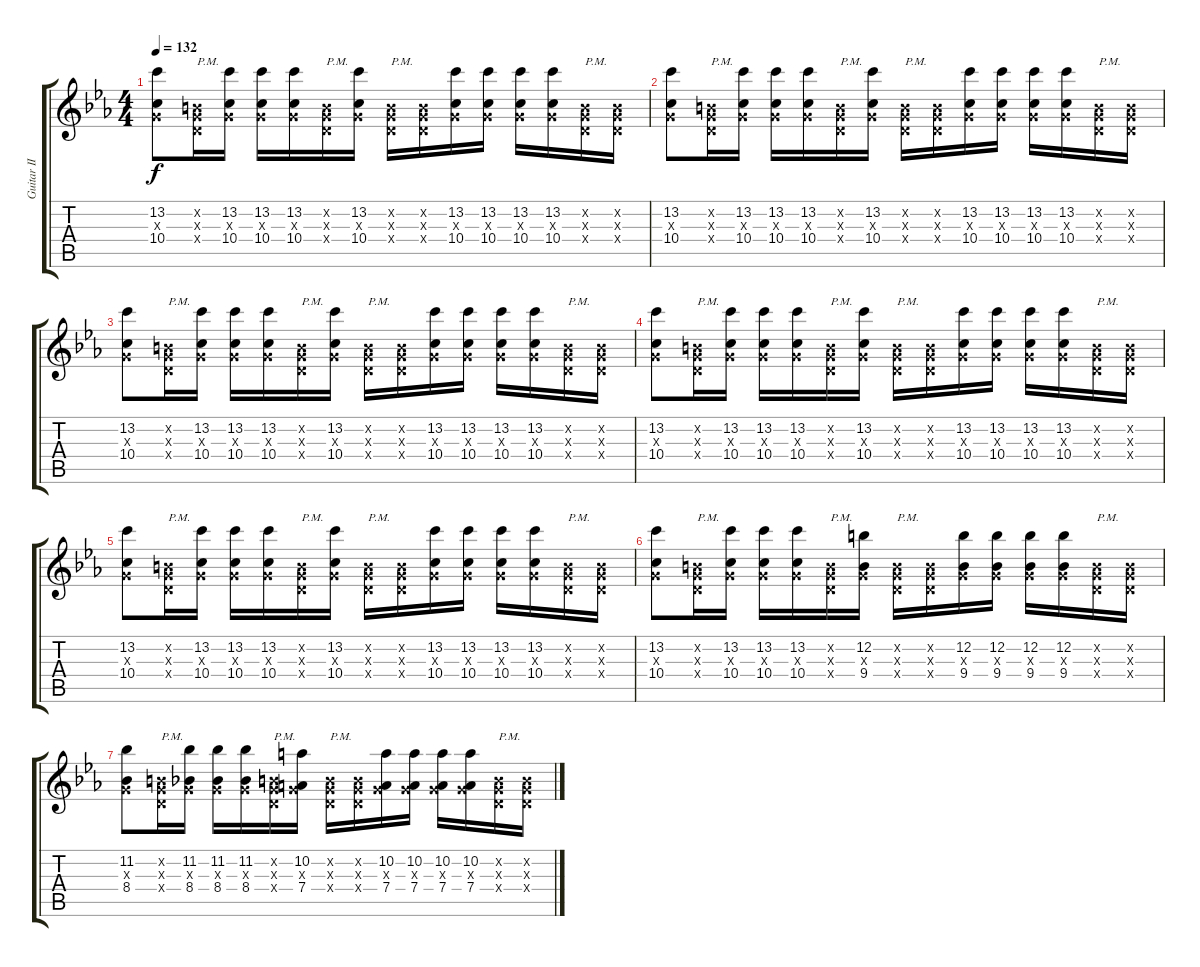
\track ("Guitar II" "Guitar II") {instrument distortionguitar}
\staff {score tabs}
\tuning (E4 B3 G3 D3 A2 E2) {hide}
\ts (4 4)
\tempo 132
\clef g2
\ks eb
(13.2 0.3{x} 10.4).8{dy f} (0.2{x} 0.3{x} 0.4{x}).16{txt "P.M."} (13.2 0.3{x} 10.4).16 (13.2 0.3{x} 10.4).16 (13.2 0.3{x} 10.4).16 (0.2{x} 0.3{x} 0.4{x}).16{txt "P.M."} (13.2 0.3{x} 10.4).16 (0.2{x} 0.3{x} 0.4{x}).16{txt "P.M."} (0.2{x} 0.3{x} 0.4{x}).16 (13.2 0.3{x} 10.4).16 (13.2 0.3{x} 10.4).16 (13.2 0.3{x} 10.4).16 (13.2 0.3{x} 10.4).16 (0.2{x} 0.3{x} 0.4{x}).16{txt "P.M."} (0.2{x} 0.3{x} 0.4{x}).16 |
(13.2 0.3{x} 10.4).8 (0.2{x} 0.3{x} 0.4{x}).16{txt "P.M."} (13.2 0.3{x} 10.4).16 (13.2 0.3{x} 10.4).16 (13.2 0.3{x} 10.4).16 (0.2{x} 0.3{x} 0.4{x}).16{txt "P.M."} (13.2 0.3{x} 10.4).16 (0.2{x} 0.3{x} 0.4{x}).16{txt "P.M."} (0.2{x} 0.3{x} 0.4{x}).16 (13.2 0.3{x} 10.4).16 (13.2 0.3{x} 10.4).16 (13.2 0.3{x} 10.4).16 (13.2 0.3{x} 10.4).16 (0.2{x} 0.3{x} 0.4{x}).16{txt "P.M."} (0.2{x} 0.3{x} 0.4{x}).16 |
(13.2 0.3{x} 10.4).8 (0.2{x} 0.3{x} 0.4{x}).16{txt "P.M."} (13.2 0.3{x} 10.4).16 (13.2 0.3{x} 10.4).16 (13.2 0.3{x} 10.4).16 (0.2{x} 0.3{x} 0.4{x}).16{txt "P.M."} (13.2 0.3{x} 10.4).16 (0.2{x} 0.3{x} 0.4{x}).16{txt "P.M."} (0.2{x} 0.3{x} 0.4{x}).16 (13.2 0.3{x} 10.4).16 (13.2 0.3{x} 10.4).16 (13.2 0.3{x} 10.4).16 (13.2 0.3{x} 10.4).16 (0.2{x} 0.3{x} 0.4{x}).16{txt "P.M."} (0.2{x} 0.3{x} 0.4{x}).16 |
(13.2 0.3{x} 10.4).8 (0.2{x} 0.3{x} 0.4{x}).16{txt "P.M."} (13.2 0.3{x} 10.4).16 (13.2 0.3{x} 10.4).16 (13.2 0.3{x} 10.4).16 (0.2{x} 0.3{x} 0.4{x}).16{txt "P.M."} (13.2 0.3{x} 10.4).16 (0.2{x} 0.3{x} 0.4{x}).16{txt "P.M."} (0.2{x} 0.3{x} 0.4{x}).16 (13.2 0.3{x} 10.4).16 (13.2 0.3{x} 10.4).16 (13.2 0.3{x} 10.4).16 (13.2 0.3{x} 10.4).16 (0.2{x} 0.3{x} 0.4{x}).16{txt "P.M."} (0.2{x} 0.3{x} 0.4{x}).16 |
(13.2 0.3{x} 10.4).8 (0.2{x} 0.3{x} 0.4{x}).16{txt "P.M."} (13.2 0.3{x} 10.4).16 (13.2 0.3{x} 10.4).16 (13.2 0.3{x} 10.4).16 (0.2{x} 0.3{x} 0.4{x}).16{txt "P.M."} (13.2 0.3{x} 10.4).16 (0.2{x} 0.3{x} 0.4{x}).16{txt "P.M."} (0.2{x} 0.3{x} 0.4{x}).16 (13.2 0.3{x} 10.4).16 (13.2 0.3{x} 10.4).16 (13.2 0.3{x} 10.4).16 (13.2 0.3{x} 10.4).16 (0.2{x} 0.3{x} 0.4{x}).16{txt "P.M."} (0.2{x} 0.3{x} 0.4{x}).16 |
(13.2 0.3{x} 10.4).8 (0.2{x} 0.3{x} 0.4{x}).16{txt "P.M."} (13.2 0.3{x} 10.4).16 (13.2 0.3{x} 10.4).16 (13.2 0.3{x} 10.4).16 (0.2{x} 0.3{x} 0.4{x}).16{txt "P.M."} (12.2 0.3{x} 9.4).16 (0.2{x} 0.3{x} 0.4{x}).16{txt "P.M."} (0.2{x} 0.3{x} 0.4{x}).16 (12.2 0.3{x} 9.4).16 (12.2 0.3{x} 9.4).16 (12.2 0.3{x} 9.4).16 (12.2 0.3{x} 9.4).16 (0.2{x} 0.3{x} 0.4{x}).16{txt "P.M."} (0.2{x} 0.3{x} 0.4{x}).16 |
(11.2 0.3{x} 8.4).8 (0.2{x} 0.3{x} 0.4{x}).16{txt "P.M."} (11.2 0.3{x} 8.4).16 (11.2 0.3{x} 8.4).16 (11.2 0.3{x} 8.4).16 (0.2{x} 0.3{x} 0.4{x}).16{txt "P.M."} (10.2 0.3{x} 7.4).16 (0.2{x} 0.3{x} 0.4{x}).16{txt "P.M."} (0.2{x} 0.3{x} 0.4{x}).16 (10.2 0.3{x} 7.4).16 (10.2 0.3{x} 7.4).16 (10.2 0.3{x} 7.4).16 (10.2 0.3{x} 7.4).16 (0.2{x} 0.3{x} 0.4{x}).16{txt "P.M."} (0.2{x} 0.3{x} 0.4{x}).16
